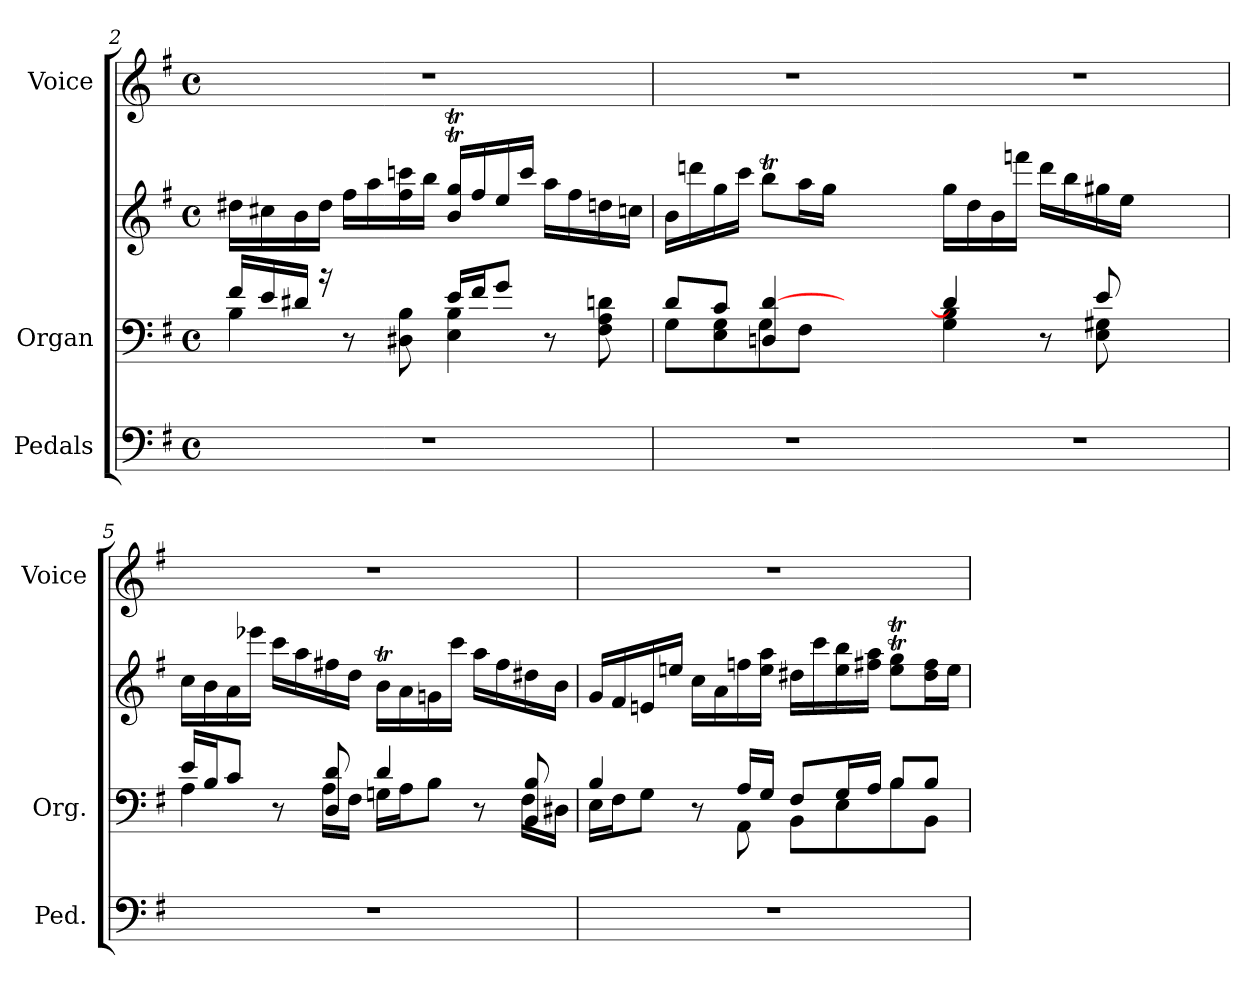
**kern	**kern	**kern	**kern
*part3	*part2	*part2	*part1
*staff4	*staff3	*staff2	*staff1
*I"Pedals	*I"Organ	*	*I"Voice
*I'Ped.	*I'Org.	*	*I'Voice
*clefF4	*clefF4	*clefG2	*clefG2
*k[f#]	*k[f#]	*k[f#]	*k[f#]
*G:	*G:	*G:	*G:
*M4/4	*M4/4	*M4/4	*M4/4
*met(c)	*met(c)	*met(c)	*met(c)
=2	=2	=2	=2
*	*^	*	*
1r	16f#i/LL	4Bi\	16dd#Xi\LL	1r
.	16ei/	.	16cc#Xi\	.
.	16d#Xi/JJ	.	16bi\	.
.	16r	.	16dd#i\JJ	.
.	8r	4ryy	16ff#i\LL	.
.	.	.	16aai\	.
.	8D#Xi\ 8Bi	.	16ff#i\ 16cccni	.
.	.	.	16bbi\JJ	.
.	16ei\LL	4Ei\ 4Bi	16bi/T 16ggiTLL	.
.	16f#i/J	.	16ff#i/	.
.	8gi/J	.	16eei/	.
.	.	.	16ccci/JJ	.
.	8r	4ryy	16aai\LL	.
.	.	.	16ff#i\	.
.	8F#i\ 8Ai 8dni	.	16ddni\	.
.	.	.	16ccni\JJ	.
=3	=3	=3	=3	=3
!LO:N:vis=1	!	!	!	!LO:N:vis=1
1r	8di/L	8Gi\L	16bi\LL	1r
.	.	.	16dddni\	.
.	8ci/J	8Ei\ 8Gi	16ggi\	.
.	.	.	16ccci\JJ	.
.	4Dni/ [>4di	8Gi\	8bbti\L	.
.	.	8F#i\J	16aai\L	.
.	.	.	16ggi\JJ	.
.	2ryy	2ryy	2ryy	.
!!LO:LB:g=z
=4-	=4-	=4-	=4-	=4-
!LO:N:vis=1	!	!	!	!LO:N:vis=1
1r	4di/]	4Gi\ 4Bi	16ggi\LL	1r
.	.	.	16ddi\	.
.	.	.	16bi\	.
.	.	.	16fffni\JJ	.
.	8r	8ryy	16dddi\LL	.
.	.	.	16bbi\	.
.	8ei/	8Ei\ 8G#Xi	16gg#Xi\	.
.	.	.	16eei\JJ	.
.	2ryy	2ryy	2ryy	.
=5	=5	=5	=5	=5
1r	16ei/LL	4Ai\	16cci\LL	1r
.	16Bi/J	.	16bi\	.
.	8ci/J	.	16ai\	.
.	.	.	16eee-Xi\JJ	.
.	8r	8ryy	16ccci\LL	.
.	.	.	16aai\	.
.	8Di/ 8di	16Ai\LL	16ff#Xi\	.
.	.	16F#i\JJ	16ddi\JJ	.
.	4di/	16Gni\LL	16bti\LL	.
.	.	16Ai\J	16ai\	.
.	.	8Bi\J	16gni\	.
.	.	.	16ccci\JJ	.
.	8r	8ryy	16aai\LL	.
.	.	.	16ff#i\	.
.	8BBi/ 8Bi	16F#i\LL	16dd#Xi\	.
.	.	16D#Xi\JJ	16bi\JJ	.
=6	=6	=6	=6	=6
1r	4Bi/	16Ei\LL	16gi/LL	1r
.	.	16F#i\J	16f#i/	.
.	.	8Gi\J	16eni/	.
.	.	.	16eeni/JJ	.
.	8r	8ryy	16cci\LL	.
.	.	.	16ai\	.
.	16Ai/LL	8AAi\	16ffni\	.
.	16Gi/JJ	.	16eei\ 16aaiJJ	.
.	8F#i/L	8BBi\L	16dd#Xi\LL	.
.	.	.	16ccci\	.
.	16Gi/L	8Ei\	16eei\ 16bbi	.
.	16Ai/JJ	.	16ff#Xi\ 16aaiJJ	.
.	8Bi/L	8Bi\	8eei\T 8ggiTL	.
.	8Bi/J	8BBi\J	16dd#i\ 16ff#iL	.
.	.	.	16eei\JJ	.
*	*v	*v	*	*
=	=	=	=
*-	*-	*-	*-
